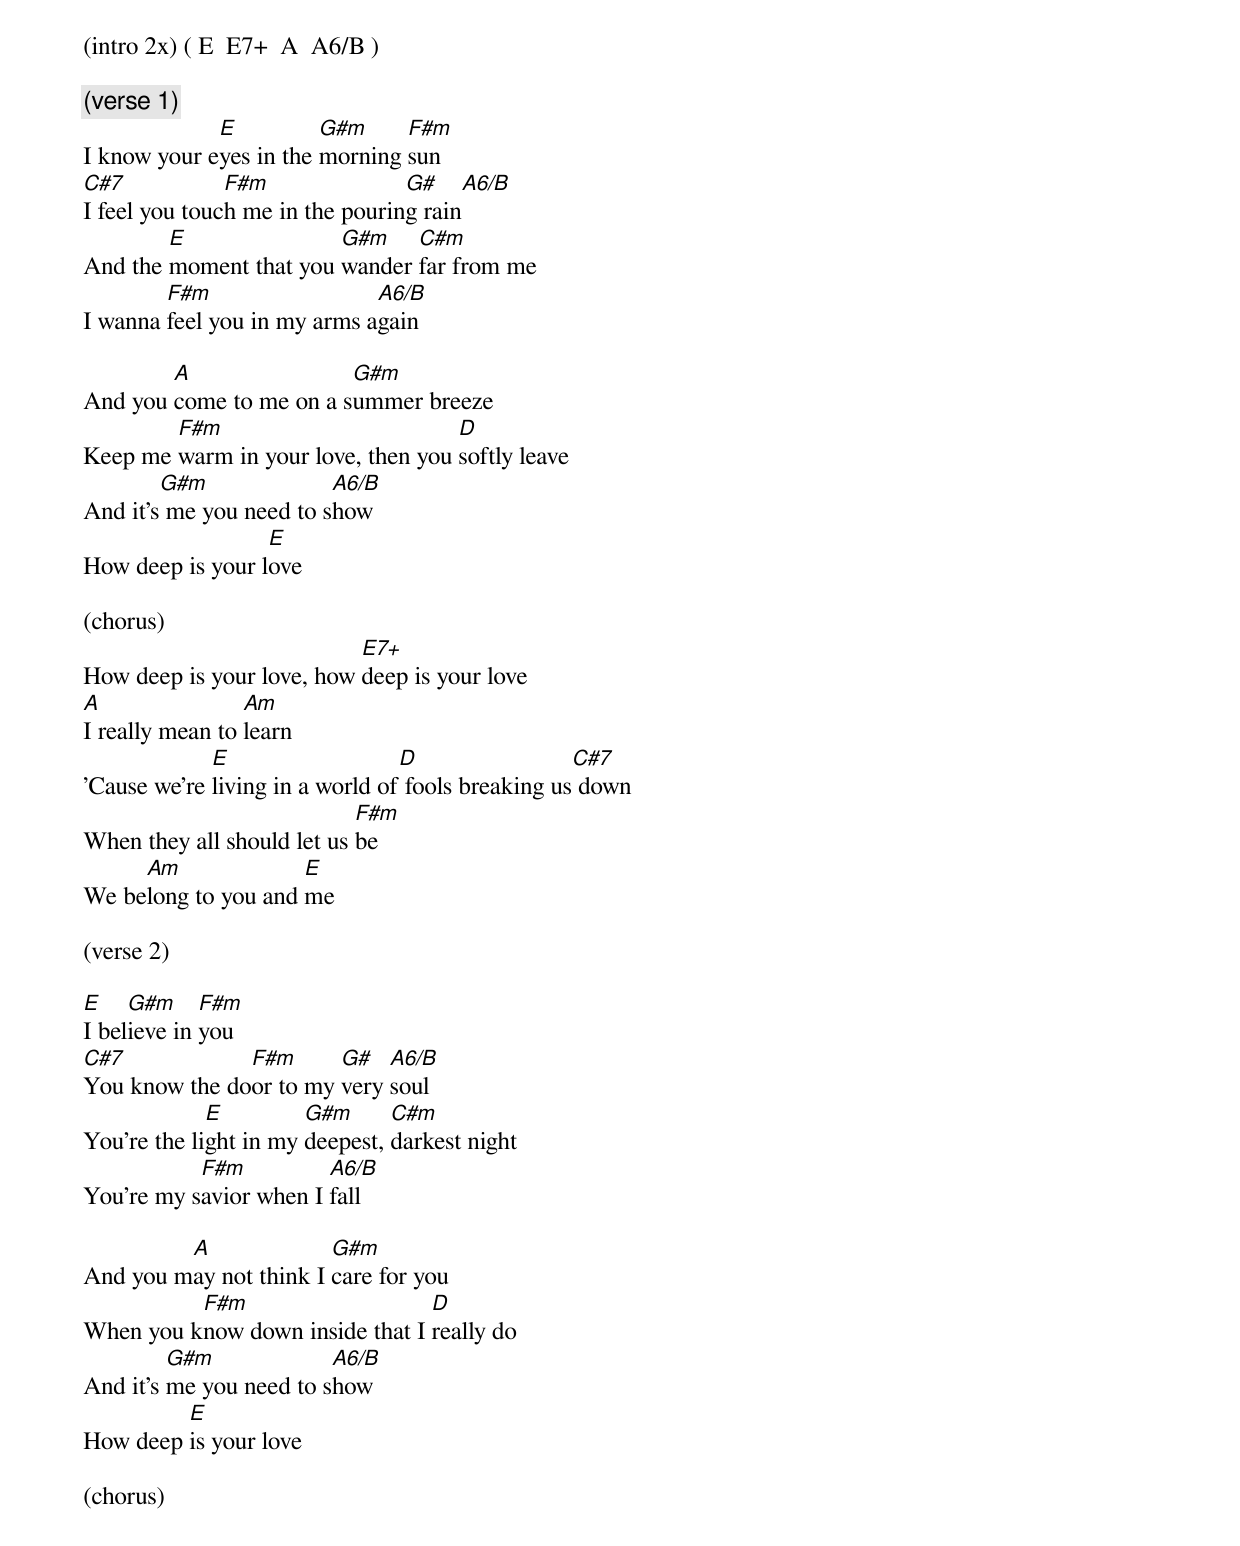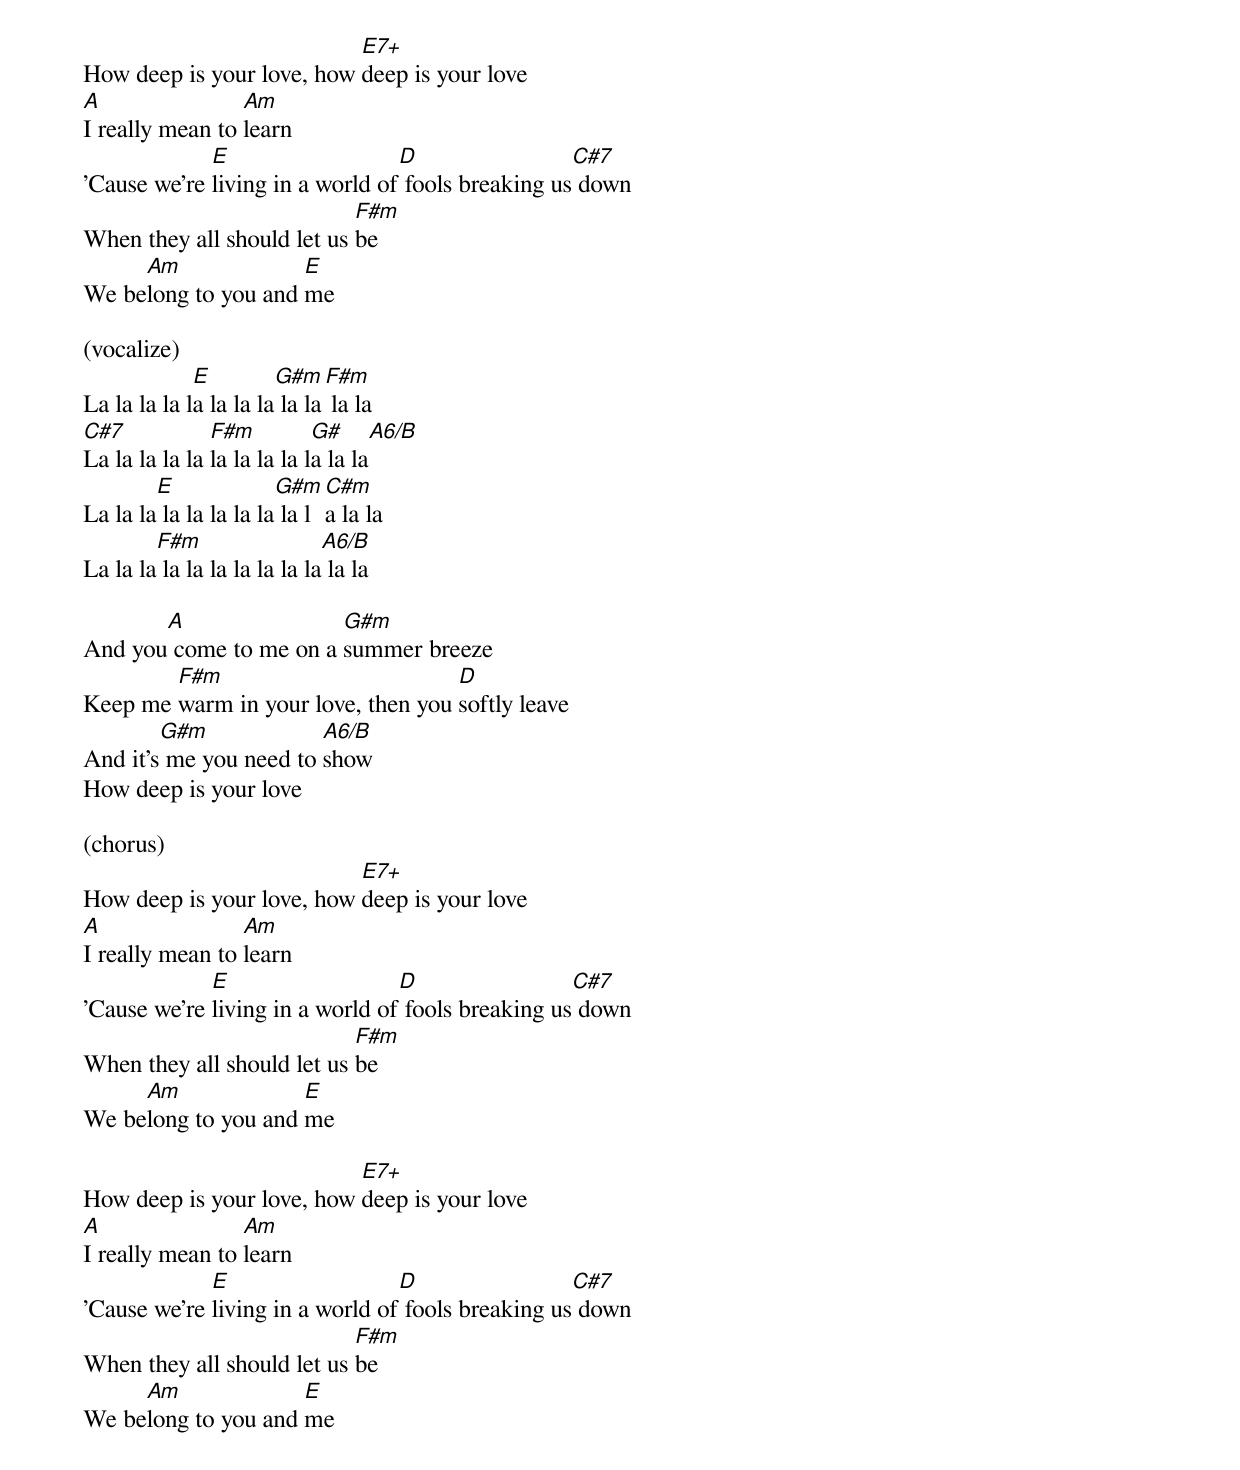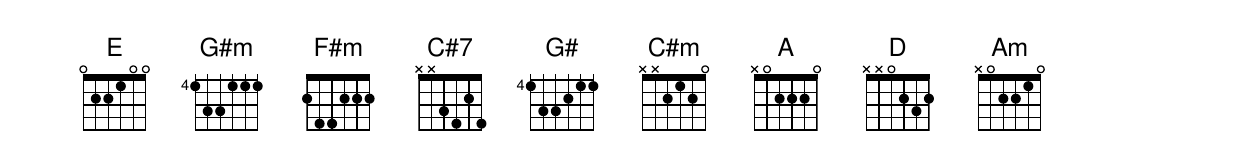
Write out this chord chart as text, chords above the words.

(intro 2x) ( E  E7+  A  A6/B )

(verse 1)
             E          G#m     F#m
I know your eyes in the morning sun
C#7            F#m               G#     A6/B
I feel you touch me in the pouring rain
        E               G#m    C#m
And the moment that you wander far from me
        F#m                  A6/B
I wanna feel you in my arms again

        A                G#m
And you come to me on a summer breeze
        F#m                         D
Keep me warm in your love, then you softly leave
        G#m              A6/B
And it's me you need to show
                  E
How deep is your love

(chorus)
                           E7+
How deep is your love, how deep is your love
A                Am
I really mean to learn
             E                   D                 C#7
'Cause we're living in a world of fools breaking us down
                            F#m
When they all should let us be
     Am              E
We belong to you and me

(verse 2)

E    G#m     F#m
I believe in you
C#7            F#m      G#   A6/B
You know the door to my very soul
             E         G#m      C#m
You're the light in my deepest, darkest night
           F#m          A6/B
You're my savior when I fall

         A              G#m
And you may not think I care for you
          F#m                    D
When you know down inside that I really do
         G#m             A6/B
And it's me you need to show
         E
How deep is your love

(chorus)
                           E7+
How deep is your love, how deep is your love
A                Am
I really mean to learn
             E                   D                 C#7
'Cause we're living in a world of fools breaking us down
                            F#m
When they all should let us be
     Am              E
We belong to you and me

(vocalize)
             E         G#m   F#m
La la la la la la la la la la la la
C#7            F#m          G#     A6/B
La la la la la la la la la la la la
        E              G#m  C#m
La la la la la la la la la la la la
        F#m                  A6/B
La la la la la la la la la la la la

       A                G#m
And you come to me on a summer breeze
        F#m                         D
Keep me warm in your love, then you softly leave
        G#m             A6/B
And it's me you need to show
How deep is your love

(chorus)
                           E7+
How deep is your love, how deep is your love
A                Am
I really mean to learn
             E                   D                 C#7
'Cause we're living in a world of fools breaking us down
                            F#m
When they all should let us be
     Am              E
We belong to you and me

                           E7+
How deep is your love, how deep is your love
A                Am
I really mean to learn
             E                   D                 C#7
'Cause we're living in a world of fools breaking us down
                            F#m
When they all should let us be
     Am              E
We belong to you and me
